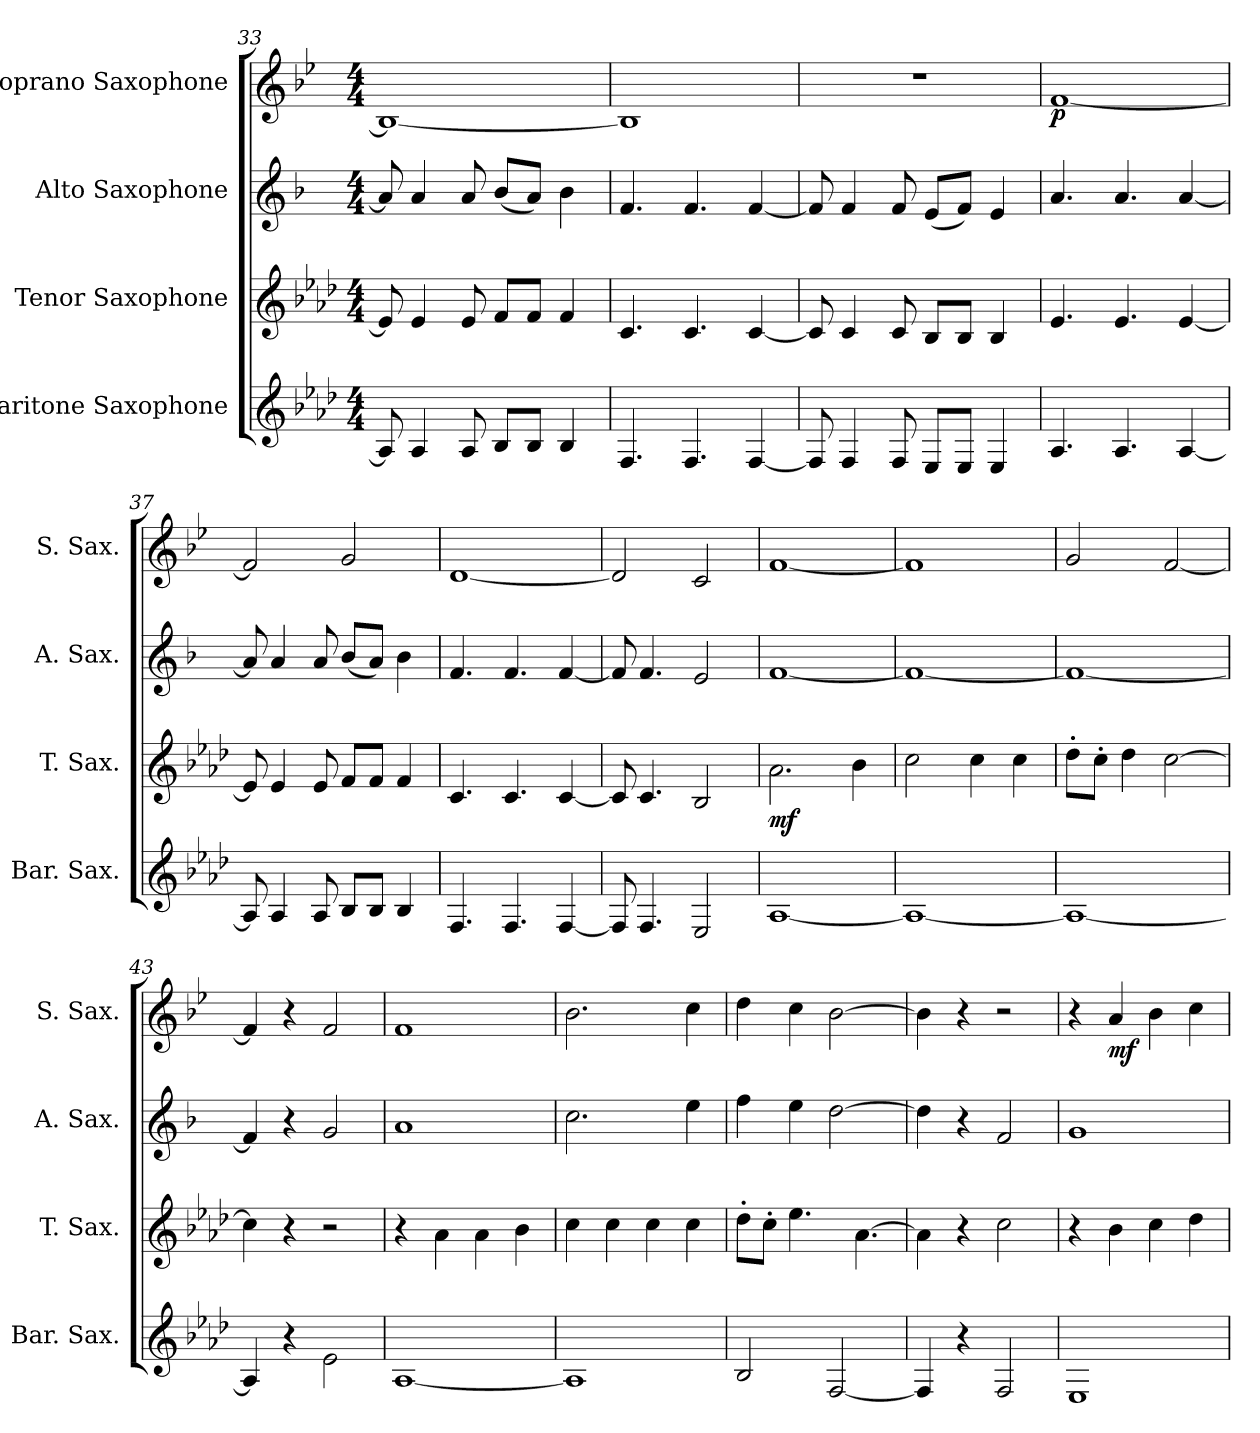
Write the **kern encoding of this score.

**kern	**kern	**dynam	**kern	**kern	**dynam
*part4	*part3	*part3	*part2	*part1	*part1
*staff4	*staff3	*staff3	*staff2	*staff1	*staff1
*I"Baritone Saxophone	*I"Tenor Saxophone	*	*I"Alto Saxophone	*I"Soprano Saxophone	*
*I'Bar. Sax.	*I'T. Sax.	*	*I'A. Sax.	*I'S. Sax.	*
!!LO:PB:g=z
*clefG2	*clefG2	*	*clefG2	*clefG2	*
*ITrd12c21	*ITrd8c14	*	*ITrd5c9	*ITrd1c2	*
*k[b-e-a-d-]	*k[b-e-a-d-]	*	*k[b-e-a-d-]	*k[b-e-a-d-]	*
*M4/4	*M4/4	*	*M4/4	*M4/4	*
=33	=33	=33	=33	=33	=33
8AA-/]	8E-/]	.	8c/]	1A-_	.
4AA-/	4E-/	.	4c/	.	.
8AA-/	8E-/	.	8c/	.	.
8BB-/L	8F/L	.	(8d-/L	.	.
8BB-/J	8F/J	.	8c/J)	.	.
4BB-/	4F/	.	4d-\	.	.
=34	=34	=34	=34	=34	=34
4.FF/	4.C/	.	4.A-/	1A-]	.
4.FF/	4.C/	.	4.A-/	.	.
[4FF/	[4C/	.	[4A-/	.	.
=35	=35	=35	=35	=35	=35
8FF/]	8C/]	.	8A-/]	1r	.
4FF/	4C/	.	4A-/	.	.
8FF/	8C/	.	8A-/	.	.
8EE-/L	8BB-/L	.	(8G/L	.	.
8EE-/J	8BB-/J	.	8A-/J)	.	.
4EE-/	4BB-/	.	4G/	.	.
=36	=36	=36	=36	=36	=36
!	!	!	!	!	!LO:DY:b
4.AA-/	4.E-/	.	4.c/	[1e-	p
4.AA-/	4.E-/	.	4.c/	.	.
[4AA-/	[4E-/	.	[4c/	.	.
=37	=37	=37	=37	=37	=37
8AA-/]	8E-/]	.	8c/]	2e-/]	.
4AA-/	4E-/	.	4c/	.	.
8AA-/	8E-/	.	8c/	.	.
8BB-/L	8F/L	.	(8d-/L	2f/	.
8BB-/J	8F/J	.	8c/J)	.	.
4BB-/	4F/	.	4d-\	.	.
=38	=38	=38	=38	=38	=38
4.FF/	4.C/	.	4.A-/	[1c	.
4.FF/	4.C/	.	4.A-/	.	.
[4FF/	[4C/	.	[4A-/	.	.
!!LO:PB:g=z
=39	=39	=39	=39	=39	=39
8FF/]	8C/]	.	8A-/]	2c/]	.
4.FF/	4.C/	.	4.A-/	.	.
2EE-/	2BB-/	.	2G/	2B-/	.
=40	=40	=40	=40	=40	=40
!	!	!LO:DY:b	!	!	!
[1AA-	2.A-\	mf	[1A-	[1e-	.
.	4B-\	.	.	.	.
=41	=41	=41	=41	=41	=41
1AA-_	2c\	.	1A-_	1e-]	.
.	4c\	.	.	.	.
.	4c\	.	.	.	.
=42	=42	=42	=42	=42	=42
1AA-_	8d-'\L	.	1A-_	2f/	.
.	8c'\J	.	.	.	.
.	4d-\	.	.	.	.
.	[2c\	.	.	[2e-/	.
=43	=43	=43	=43	=43	=43
4AA-/]	4c\]	.	4A-/]	4e-/]	.
4r	4r	.	4r	4r	.
2E-\	2r	.	2B-/	2e-/	.
=44	=44	=44	=44	=44	=44
[1AA-	4r	.	1c	1e-	.
.	4A-\	.	.	.	.
.	4A-\	.	.	.	.
.	4B-\	.	.	.	.
=45	=45	=45	=45	=45	=45
1AA-]	4c\	.	2.e-\	2.a-\	.
.	4c\	.	.	.	.
.	4c\	.	.	.	.
.	4c\	.	4g\	4b-\	.
=46	=46	=46	=46	=46	=46
2BB-/	8d-'\L	.	4a-\	4cc\	.
.	8c'\J	.	.	.	.
.	4.e-\	.	4g\	4b-\	.
[2FF/	.	.	[2f\	[2a-\	.
.	[4.A-\	.	.	.	.
=47	=47	=47	=47	=47	=47
4FF/]	4A-\]	.	4f\]	4a-\]	.
4r	4r	.	4r	4r	.
2FF/	2c\	.	2A-/	2r	.
!!LO:PB:g=z
=48	=48	=48	=48	=48	=48
1EE-	4r	.	1B-	4r	.
!	!	!	!	!	!LO:DY:b
.	4B-\	.	.	4g/	mf
.	4c\	.	.	4a-\	.
.	4d-\	.	.	4b-\	.
=	=	=	=	=	=
*-	*-	*-	*-	*-	*-
